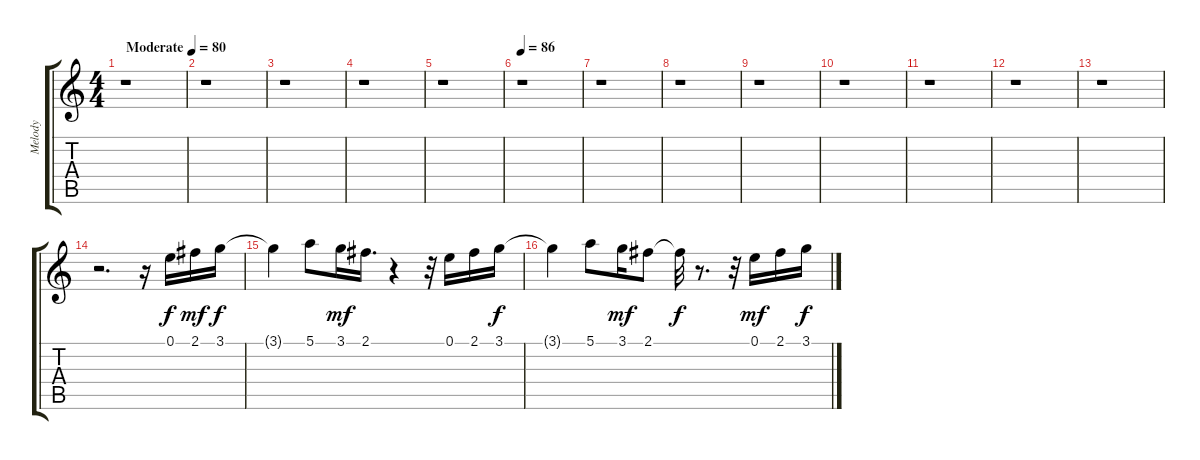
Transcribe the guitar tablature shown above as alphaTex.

\track ("Melody" "Melody") {instrument acousticguitarnylon}
\staff {score tabs}
\tuning (E4 B3 G3 D3 A2 E2) {hide}
\ts (4 4)
\tempo (80 "Moderate")
\clef g2
\ks c
r.1{dy f instrument acousticguitarnylon} |
r.1 |
r.1 |
r.1 |
r.1 |
\tempo 86
r.1 |
r.1 |
r.1 |
r.1 |
r.1 |
r.1 |
r.1 |
r.1 |
r.2{d} r.16 0.1.16 2.1.16{dy mf} 3.1.16{dy f} |
3.1{t}.4 5.1.8 3.1.16{dy mf} 2.1.16{d} r.4 r.32 0.1.16 2.1.16 3.1.16{dy f} |
3.1{t}.4 5.1.8 3.1.16{dy mf} 2.1.8 2.1{t}.32{dy f} r.8{d} r.32 0.1.16{dy mf} 2.1.16 3.1.16{dy f}
